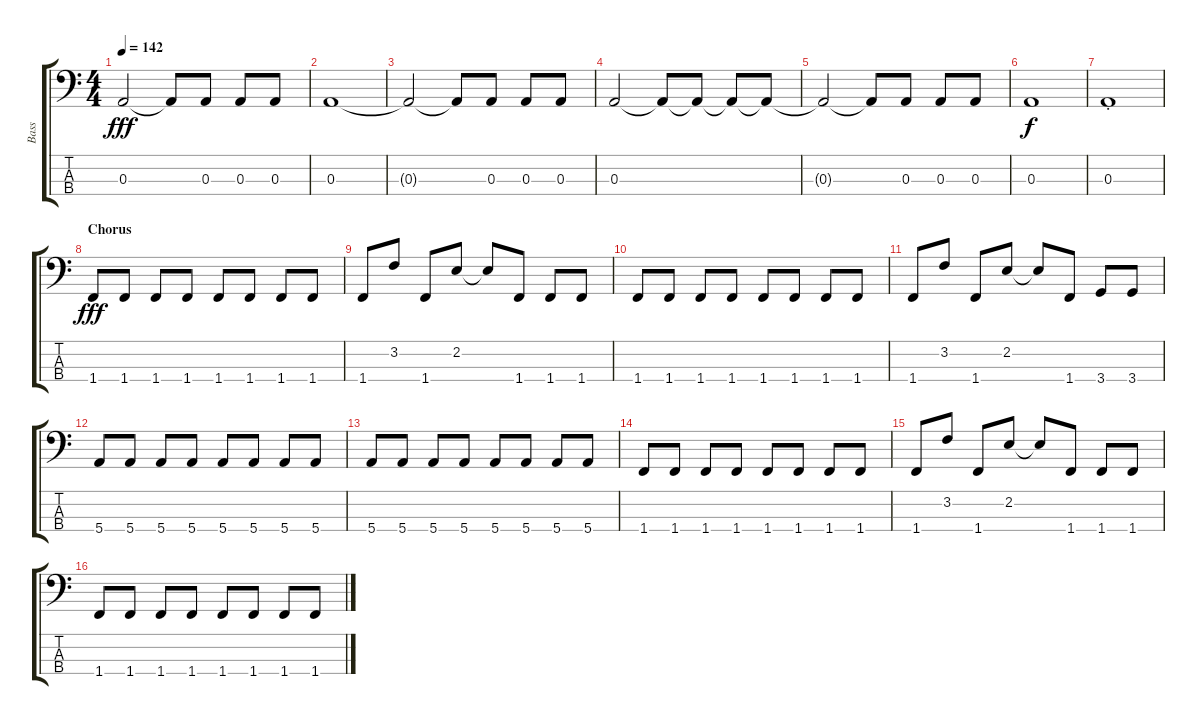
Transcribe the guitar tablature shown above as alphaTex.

\track ("Bass" "Bass") {instrument electricbasspick}
\staff {score tabs}
\tuning (G2 D2 A1 E1) {hide}
\ts (4 4)
\tempo 142
\clef f4
\ks c
0.3{t}.2{dy fff} 0.3{t}.8 0.3.8 0.3.8 0.3.8 |
0.3.1 |
0.3{t}.2 0.3{t}.8 0.3.8 0.3.8 0.3.8 |
0.3.2 0.3{t}.8 0.3{t}.8 0.3{t}.8 0.3{t}.8 |
0.3{t}.2 0.3{t}.8 0.3.8 0.3.8 0.3.8 |
0.3.1{dy f} |
0.3{st}.1 |
\section ("" "Chorus")
1.4.8{dy fff} 1.4.8 1.4.8 1.4.8 1.4.8 1.4.8 1.4.8 1.4.8 |
1.4.8 3.2.8 1.4.8 2.2.8 2.2{t}.8 1.4.8 1.4.8 1.4.8 |
1.4.8 1.4.8 1.4.8 1.4.8 1.4.8 1.4.8 1.4.8 1.4.8 |
1.4.8 3.2.8 1.4.8 2.2.8 2.2{t}.8 1.4.8 3.4.8 3.4.8 |
5.4.8 5.4.8 5.4.8 5.4.8 5.4.8 5.4.8 5.4.8 5.4.8 |
5.4.8 5.4.8 5.4.8 5.4.8 5.4.8 5.4.8 5.4.8 5.4.8 |
1.4.8 1.4.8 1.4.8 1.4.8 1.4.8 1.4.8 1.4.8 1.4.8 |
1.4.8 3.2.8 1.4.8 2.2.8 2.2{t}.8 1.4.8 1.4.8 1.4.8 |
1.4.8 1.4.8 1.4.8 1.4.8 1.4.8 1.4.8 1.4.8 1.4.8
